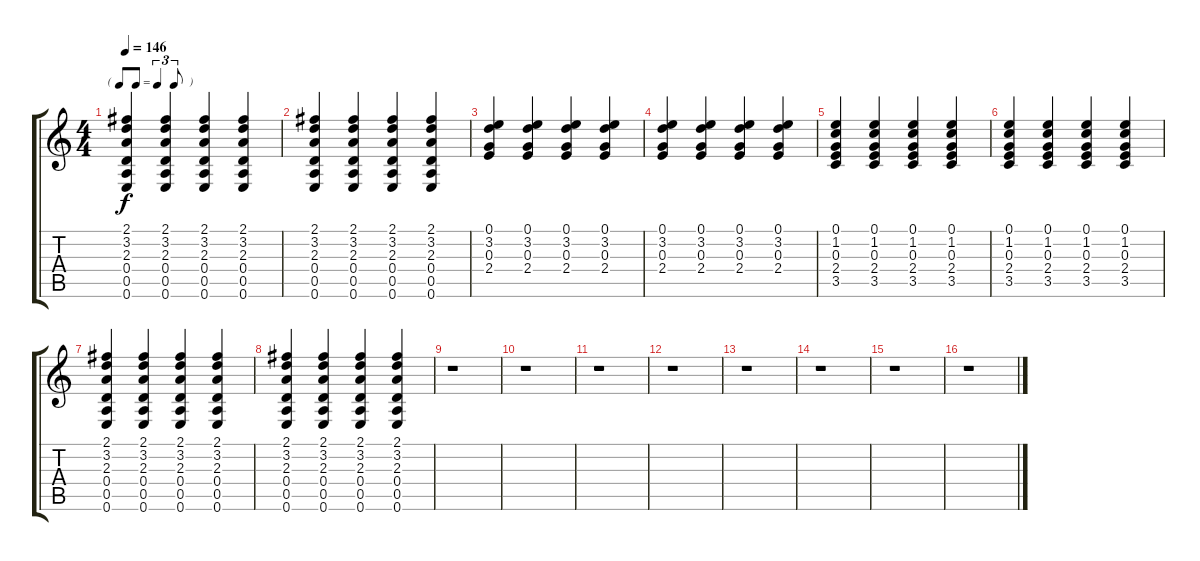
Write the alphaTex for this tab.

\track "" {instrument distortionguitar}
\staff {score tabs}
\tuning (E4 B3 G3 D3 A2 E2) {hide}
\ts (4 4)
\tf triplet8th
\tempo 146
\clef g2
\ks c
(2.1 3.2 2.3 0.4 0.5 0.6).4{dy f} (2.1 3.2 2.3 0.4 0.5 0.6).4 (2.1 3.2 2.3 0.4 0.5 0.6).4 (2.1 3.2 2.3 0.4 0.5 0.6).4 |
(2.1 3.2 2.3 0.4 0.5 0.6).4 (2.1 3.2 2.3 0.4 0.5 0.6).4 (2.1 3.2 2.3 0.4 0.5 0.6).4 (2.1 3.2 2.3 0.4 0.5 0.6).4 |
(0.1 3.2 0.3 2.4).4 (0.1 3.2 0.3 2.4).4 (0.1 3.2 0.3 2.4).4 (0.1 3.2 0.3 2.4).4 |
(0.1 3.2 0.3 2.4).4 (0.1 3.2 0.3 2.4).4 (0.1 3.2 0.3 2.4).4 (0.1 3.2 0.3 2.4).4 |
(0.1 1.2 0.3 2.4 3.5).4 (0.1 1.2 0.3 2.4 3.5).4 (0.1 1.2 0.3 2.4 3.5).4 (0.1 1.2 0.3 2.4 3.5).4 |
(0.1 1.2 0.3 2.4 3.5).4 (0.1 1.2 0.3 2.4 3.5).4 (0.1 1.2 0.3 2.4 3.5).4 (0.1 1.2 0.3 2.4 3.5).4 |
(2.1 3.2 2.3 0.4 0.5 0.6).4 (2.1 3.2 2.3 0.4 0.5 0.6).4 (2.1 3.2 2.3 0.4 0.5 0.6).4 (2.1 3.2 2.3 0.4 0.5 0.6).4 |
(2.1 3.2 2.3 0.4 0.5 0.6).4 (2.1 3.2 2.3 0.4 0.5 0.6).4 (2.1 3.2 2.3 0.4 0.5 0.6).4 (2.1 3.2 2.3 0.4 0.5 0.6).4 |
r.1 |
r.1 |
r.1 |
r.1 |
r.1 |
r.1 |
r.1 |
r.1
